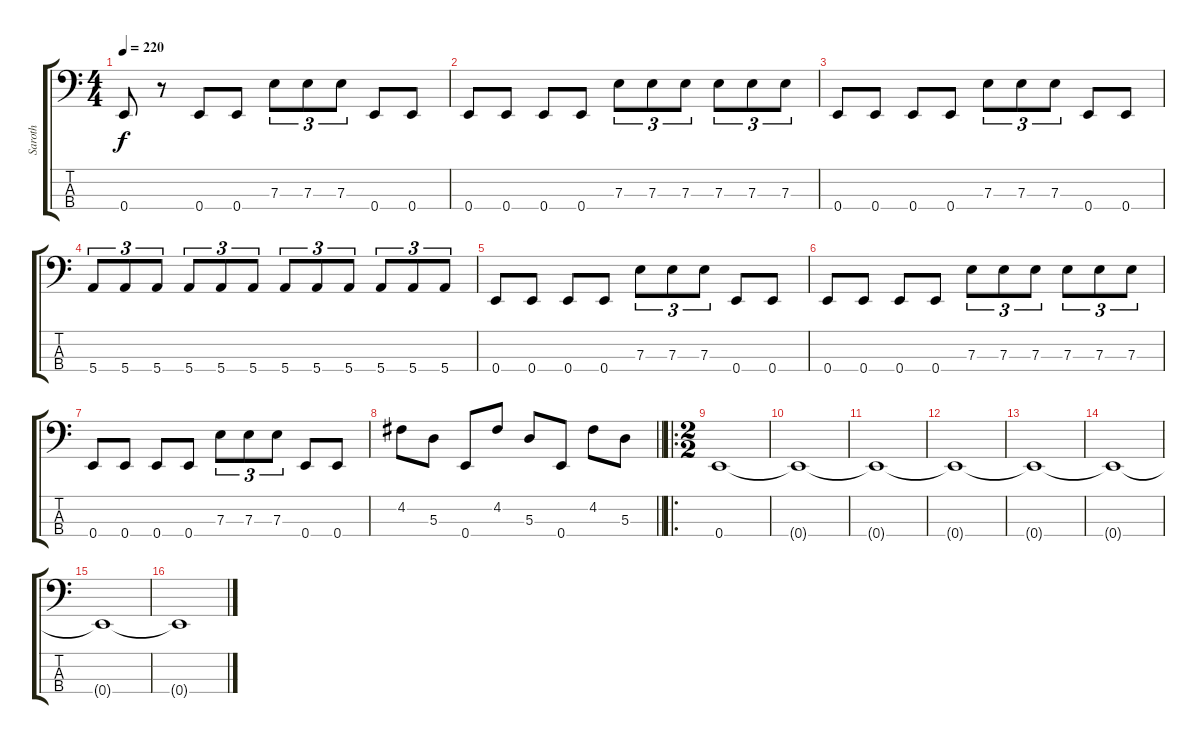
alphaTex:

\track ("Saroth" "Saroth") {instrument electricbassfinger}
\staff {score tabs}
\tuning (G2 D2 A1 E1) {hide}
\ts (4 4)
\tempo 220
\clef f4
\ks c
0.4.8{dy f} r.8 0.4.8 0.4.8 7.3.8{tu (3 2)} 7.3.8{tu (3 2)} 7.3.8{tu (3 2)} 0.4.8 0.4.8 |
0.4.8 0.4.8 0.4.8 0.4.8 7.3.8{tu (3 2)} 7.3.8{tu (3 2)} 7.3.8{tu (3 2)} 7.3.8{tu (3 2)} 7.3.8{tu (3 2)} 7.3.8{tu (3 2)} |
0.4.8 0.4.8 0.4.8 0.4.8 7.3.8{tu (3 2)} 7.3.8{tu (3 2)} 7.3.8{tu (3 2)} 0.4.8 0.4.8 |
5.4.8{tu (3 2)} 5.4.8{tu (3 2)} 5.4.8{tu (3 2)} 5.4.8{tu (3 2)} 5.4.8{tu (3 2)} 5.4.8{tu (3 2)} 5.4.8{tu (3 2)} 5.4.8{tu (3 2)} 5.4.8{tu (3 2)} 5.4.8{tu (3 2)} 5.4.8{tu (3 2)} 5.4.8{tu (3 2)} |
0.4.8 0.4.8 0.4.8 0.4.8 7.3.8{tu (3 2)} 7.3.8{tu (3 2)} 7.3.8{tu (3 2)} 0.4.8 0.4.8 |
0.4.8 0.4.8 0.4.8 0.4.8 7.3.8{tu (3 2)} 7.3.8{tu (3 2)} 7.3.8{tu (3 2)} 7.3.8{tu (3 2)} 7.3.8{tu (3 2)} 7.3.8{tu (3 2)} |
0.4.8 0.4.8 0.4.8 0.4.8 7.3.8{tu (3 2)} 7.3.8{tu (3 2)} 7.3.8{tu (3 2)} 0.4.8 0.4.8 |
\barLineRight lightlight
4.2.8 5.3.8 0.4.8 4.2.8 5.3.8 0.4.8 4.2.8 5.3.8 |
\ro
\ts (2 2)
0.4.1 |
0.4{t}.1 |
0.4{t}.1 |
0.4{t}.1 |
0.4{t}.1 |
0.4{t}.1 |
0.4{t}.1 |
0.4{t}.1
